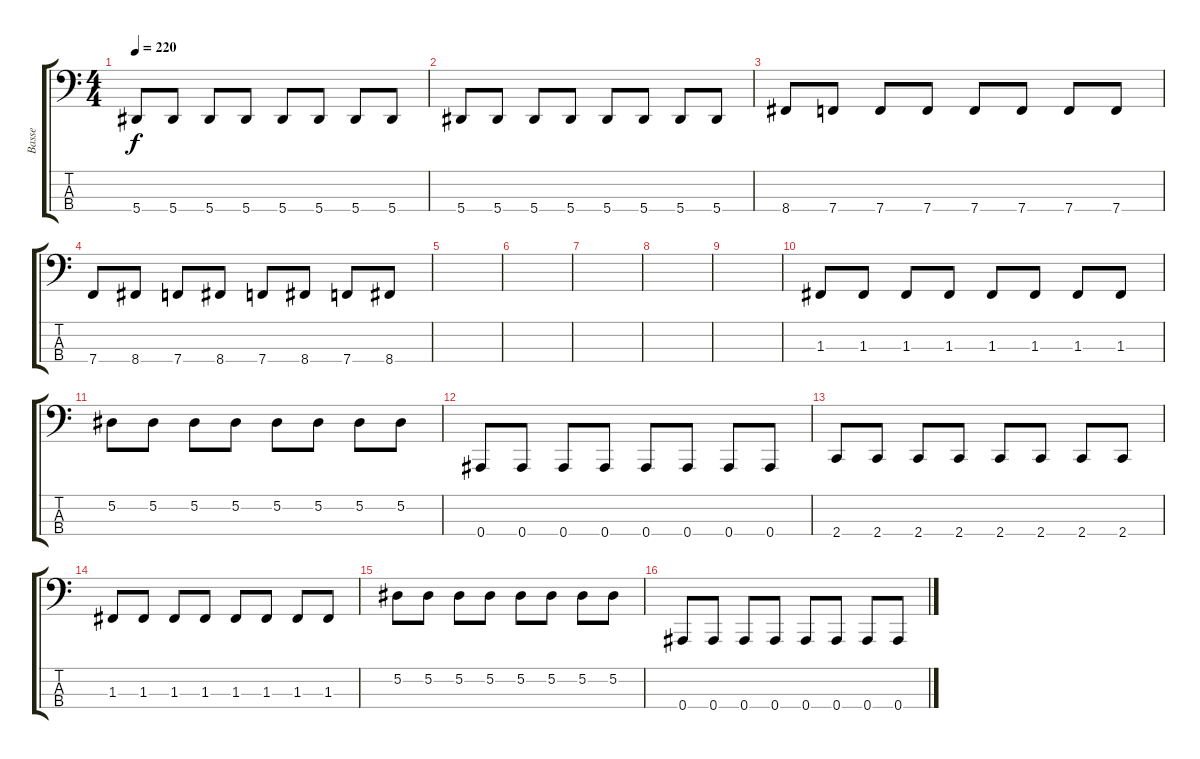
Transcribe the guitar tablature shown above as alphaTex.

\track ("Basse" "Basse") {instrument slapbass1}
\staff {score tabs}
\tuning (Eb2 Bb1 F1 Bb0) {hide}
\ts (4 4)
\tempo 220
\clef f4
\ks c
5.4.8{dy f} 5.4.8 5.4.8 5.4.8 5.4.8 5.4.8 5.4.8 5.4.8 |
5.4.8 5.4.8 5.4.8 5.4.8 5.4.8 5.4.8 5.4.8 5.4.8 |
8.4.8 7.4.8 7.4.8 7.4.8 7.4.8 7.4.8 7.4.8 7.4.8 |
7.4.8 8.4.8 7.4.8 8.4.8 7.4.8 8.4.8 7.4.8 8.4.8 |
|
|
|
|
|
1.3.8 1.3.8 1.3.8 1.3.8 1.3.8 1.3.8 1.3.8 1.3.8 |
5.2.8 5.2.8 5.2.8 5.2.8 5.2.8 5.2.8 5.2.8 5.2.8 |
0.4.8 0.4.8 0.4.8 0.4.8 0.4.8 0.4.8 0.4.8 0.4.8 |
2.4.8 2.4.8 2.4.8 2.4.8 2.4.8 2.4.8 2.4.8 2.4.8 |
1.3.8 1.3.8 1.3.8 1.3.8 1.3.8 1.3.8 1.3.8 1.3.8 |
5.2.8 5.2.8 5.2.8 5.2.8 5.2.8 5.2.8 5.2.8 5.2.8 |
0.4.8 0.4.8 0.4.8 0.4.8 0.4.8 0.4.8 0.4.8 0.4.8
